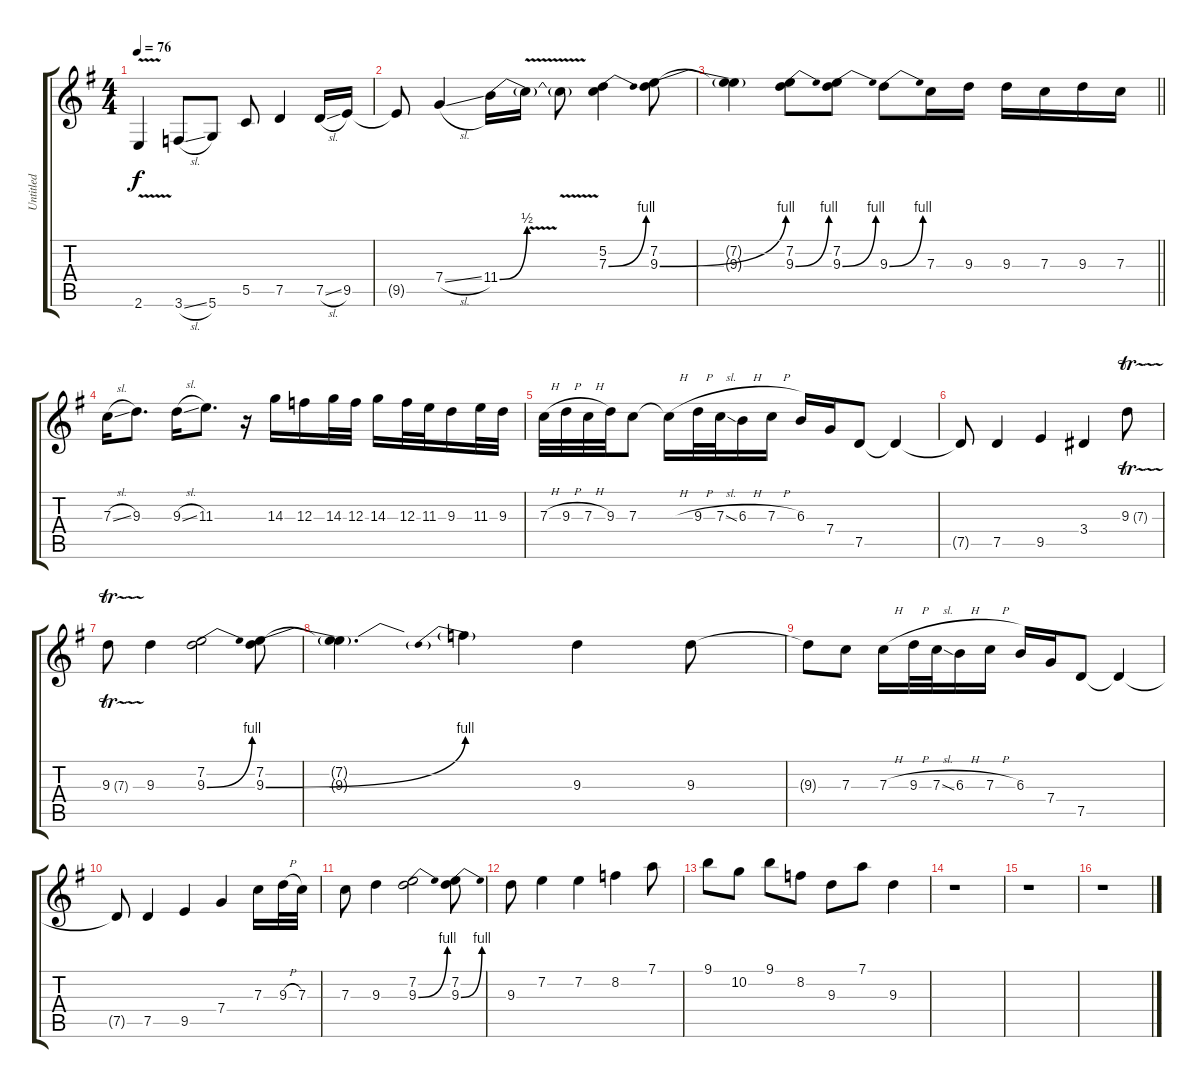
\track ("Untitled" "Untitled") {instrument distortionguitar}
\staff {score tabs}
\tuning (D4 A3 F3 C3 G2 D2) {hide}
\ts (4 4)
\tempo 76
\clef g2
\ks g
2.6{v t}.4{dy f} 3.6{sl}.8 5.6.8 5.5.8 7.5.4 7.5{sl}.16 9.5.16 |
9.5{t}.8 7.4{sl}.4 11.4{be (bend 0 0 60 2)}.16 11.4{v t}.16 11.4{v t}.8 (5.2 7.3{be (bend 0 0 60 4)}).4 (7.2 9.3{be (bend 0 0 60 4)}).8 |
\barLineRight lightlight
(7.2{t} 9.3{t}).4 (7.2 9.3{be (bend 0 0 60 4)}).8 (7.2 9.3{be (bend 0 0 60 4)}).8 9.3{be (bend 0 0 60 4)}.8 7.3.16 9.3.16 9.3.16 7.3.16 9.3.16 7.3.16 |
\section ("" " ")
7.3{sl}.16 9.3.8{d} 9.3{sl}.16 11.3.8{d} r.16 14.3.16 12.3.16 14.3.32 12.3.32 14.3.16 12.3.32 11.3.32 9.3.16 11.3.32 9.3.32 |
7.3{h}.32 9.3{h}.32 7.3{h}.32 9.3.32 7.3.8 7.3{h t}.16 9.3{h}.32 7.3{sl}.32 6.3{h}.16 7.3{h}.16 6.3.16 7.4.16 7.5.8 7.5{t}.4 |
7.5{t}.8 7.5.4 9.5.4 3.4.4 9.3{tr (7 32)}.8 |
9.3{tr (7 32)}.8 9.3.4 (7.2 9.3{be (bend 0 0 60 4)}).2 (7.2 9.3{be (bend 0 0 60 4)}).8 |
(7.2{t} 9.3{t}).4{d} 9.3{be (prebend 0 6 60 6) t}.4 9.3.4 9.3.8 |
9.3{t}.8 7.3.8 7.3{h}.16 9.3{h}.32 7.3{sl}.32 6.3{h}.16 7.3{h}.16 6.3.16 7.4.16 7.5.8 7.5{t}.4 |
7.5{t}.8 7.5.4 9.5.4 7.4.4 7.3.16 9.3{h}.32 7.3.32 |
7.3.8 9.3.4 (7.2 9.3{be (bend 0 0 60 4)}).2 (7.2 9.3{be (bend 0 0 60 4)}).8 |
9.3.8 7.2.4 7.2.4 8.2.4 7.1.8 |
9.1.8 10.2.8 9.1.8 8.2.8 9.3.8 7.1.8 9.3.4 |
r.1 |
r.1 |
r.1
